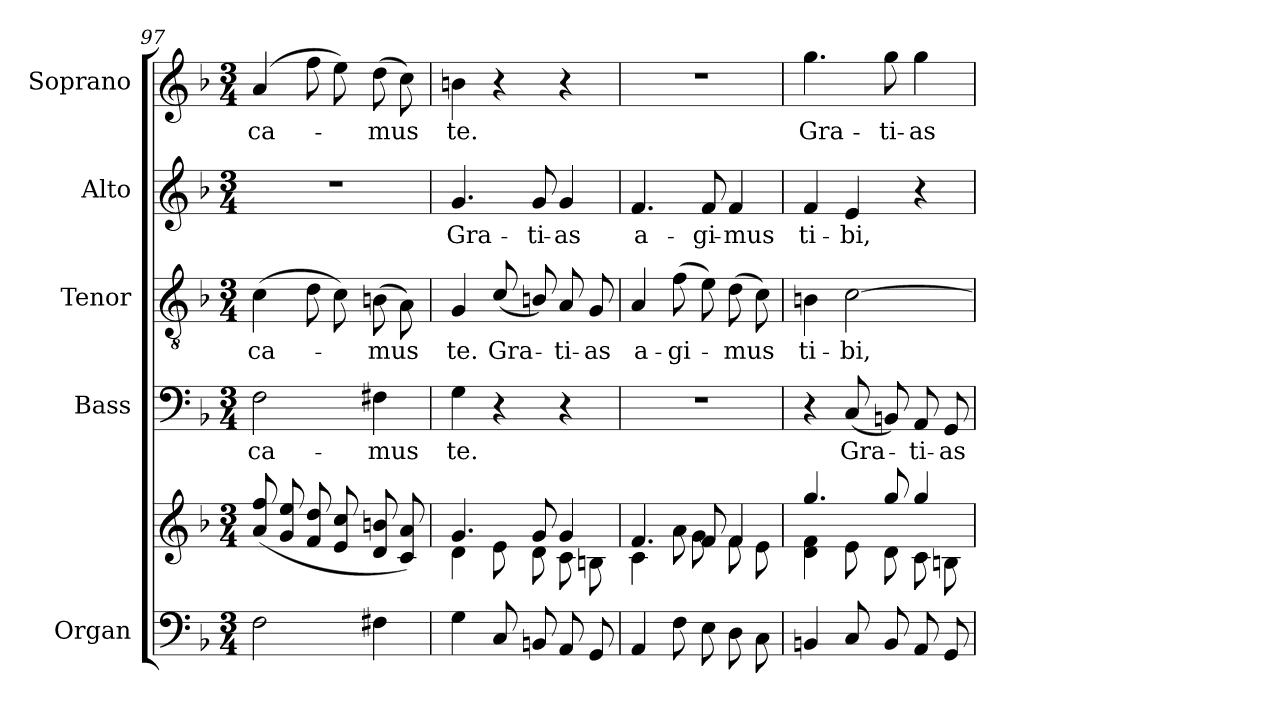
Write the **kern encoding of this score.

**kern	**kern	**kern	**text	**kern	**text	**kern	**text	**kern	**text
*part5	*part5	*part4	*part4	*part3	*part3	*part2	*part2	*part1	*part1
*staff6	*staff5	*staff4	*staff4	*staff3	*staff3	*staff2	*staff2	*staff1	*staff1
*I"Organ	*	*I"Bass	*	*I"Tenor	*	*I"Alto	*	*I"Soprano	*
*I'Org.	*	*I'B.	*	*I'T.	*	*I'A.	*	*I'S.	*
*clefF4	*clefG2	*clefF4	*	*clefGv2	*	*clefG2	*	*clefG2	*
*	*	*	*	*ITrd7c12	*	*	*	*	*
*k[b-]	*k[b-]	*k[b-]	*	*k[b-]	*	*k[b-]	*	*k[b-]	*
*F:	*F:	*F:	*	*F:	*	*F:	*	*F:	*
*M3/4	*M3/4	*M3/4	*	*M3/4	*	*M3/4	*	*M3/4	*
=97	=97	=97	=97	=97	=97	=97	=97	=97	=97
!	!	!	!LO:LY:b:color=#000000	!	!	!	!	!	!
!	!	!	!	!	!LO:LY:b:color=#000000	!LO:N:vis=1	!	!	!
!	!	!	!	!	!	!	!	!	!LO:LY:b:color=#000000
2Fi\	(8ai/ 8ffi	2Fi\	-ca-	(4Ci\	-ca-	2.r	.	(4ai/	-ca-
.	8gi/ 8eei	.	.	.	.	.	.	.	.
.	8fi/ 8ddi	.	.	8Di\	.	.	.	8ffi\	.
.	8ei/ 8cci	.	.	8Ci\)	.	.	.	8eei\)	.
!	!	!	!LO:LY:b:color=#000000	!	!	!	!	!	!
!	!	!	!	!	!LO:LY:b:color=#000000	!	!	!	!
!	!	!	!	!	!	!	!	!	!LO:LY:b:color=#000000
4F#Xi\	8di/ 8bni	4F#Xi\	-mus	(8BBni\	-mus	.	.	(8ddi\	-mus
.	8ci/ 8ai)	.	.	8AAi\)	.	.	.	8cci\)	.
=98	=98	=98	=98	=98	=98	=98	=98	=98	=98
*	*^	*	*	*	*	*	*	*	*
!	!	!	!	!LO:LY:b:color=#000000	!	!	!	!	!	!
!	!	!	!	!	!	!LO:LY:b:color=#000000	!	!	!	!
!	!	!	!	!	!	!	!	!LO:LY:b:color=#000000	!	!
!	!	!	!	!	!	!	!	!	!	!LO:LY:b:color=#000000
4Gi\	4.gi/	4di\	4Gi\	te.	4GGi/	te.	4.gi/	Gra-	4bni\	te.
!	!	!	!	!	!	!LO:LY:b:color=#000000	!	!	!	!
8Ci/	.	8ei\	4r	.	(8Ci/	Gra-	.	.	4r	.
!	!	!	!	!	!	!	!	!LO:LY:b:color=#000000	!	!
8BBni/	8gi/	8di\	.	.	8BBni/)	.	8gi/	-ti-	.	.
!	!	!	!	!	!	!LO:LY:b:color=#000000	!	!	!	!
!	!	!	!	!	!	!	!	!LO:LY:b:color=#000000	!	!
8AAi/	4gi/	8ci\	4r	.	8AAi/	-ti-	4gi/	-as	4r	.
!	!	!	!	!	!	!LO:LY:b:color=#000000	!	!	!	!
8GGi/	.	8Bni\	.	.	8GGi/	-as	.	.	.	.
=99	=99	=99	=99	=99	=99	=99	=99	=99	=99	=99
!	!	!	!LO:N:vis=1	!	!	!	!	!	!	!
!	!	!	!	!	!	!LO:LY:b:color=#000000	!	!	!	!
!	!	!	!	!	!	!	!	!LO:LY:b:color=#000000	!LO:N:vis=1	!
4AAi/	4.fi/	4ci\	2.r	.	4AAi/	a-	4.fi/	a-	2.r	.
!	!	!	!	!	!	!LO:LY:b:color=#000000	!	!	!	!
8Fi\	.	8ai\	.	.	(8Fi\	-gi-	.	.	.	.
!	!	!	!	!	!	!	!	!LO:LY:b:color=#000000	!	!
8Ei\	8fi/	8gi\	.	.	8Ei\)	.	8fi/	-gi-	.	.
!	!	!	!	!	!	!LO:LY:b:color=#000000	!	!	!	!
!	!	!	!	!	!	!	!	!LO:LY:b:color=#000000	!	!
8Di\	4fi/	8fi\	.	.	(8Di\	-mus	4fi/	-mus	.	.
8Ci\	.	8ei\	.	.	8Ci\)	.	.	.	.	.
!!LO:LB:g=z
=100	=100	=100	=100	=100	=100	=100	=100	=100	=100	=100
!	!	!	!	!	!	!LO:LY:b:color=#000000	!	!	!	!
!	!	!	!	!	!	!	!	!LO:LY:b:color=#000000	!	!
!	!	!	!	!	!	!	!	!	!	!LO:LY:b:color=#000000
4BBni/	4.ggi/	4di\ 4fi	4r	.	4BBni\	ti-	4fi/	ti-	4.ggi\	Gra-
!	!	!	!	!LO:LY:b:color=#000000	!	!	!	!	!	!
!	!	!	!	!	!	!LO:LY:b:color=#000000	!	!	!	!
!	!	!	!	!	!	!	!	!LO:LY:b:color=#000000	!	!
8Ci/	.	8ei\	(8Ci/	Gra-	[2Ci\	-bi,	4ei/	-bi,	.	.
!	!	!	!	!	!	!	!	!	!	!LO:LY:b:color=#000000
8BBi/	8ggi/	8di\	8BBni/)	.	.	.	.	.	8ggi\	-ti-
!	!	!	!	!LO:LY:b:color=#000000	!	!	!	!	!	!
!	!	!	!	!	!	!	!	!	!	!LO:LY:b:color=#000000
8AAi/	4ggi/	8ci\	8AAi/	-ti-	.	.	4r	.	4ggi\	-as
!	!	!	!	!LO:LY:b:color=#000000	!	!	!	!	!	!
8GGi/	.	8Bni\	8GGi/	-as	.	.	.	.	.	.
*	*v	*v	*	*	*	*	*	*	*	*
=	=	=	=	=	=	=	=	=	=
*-	*-	*-	*-	*-	*-	*-	*-	*-	*-
